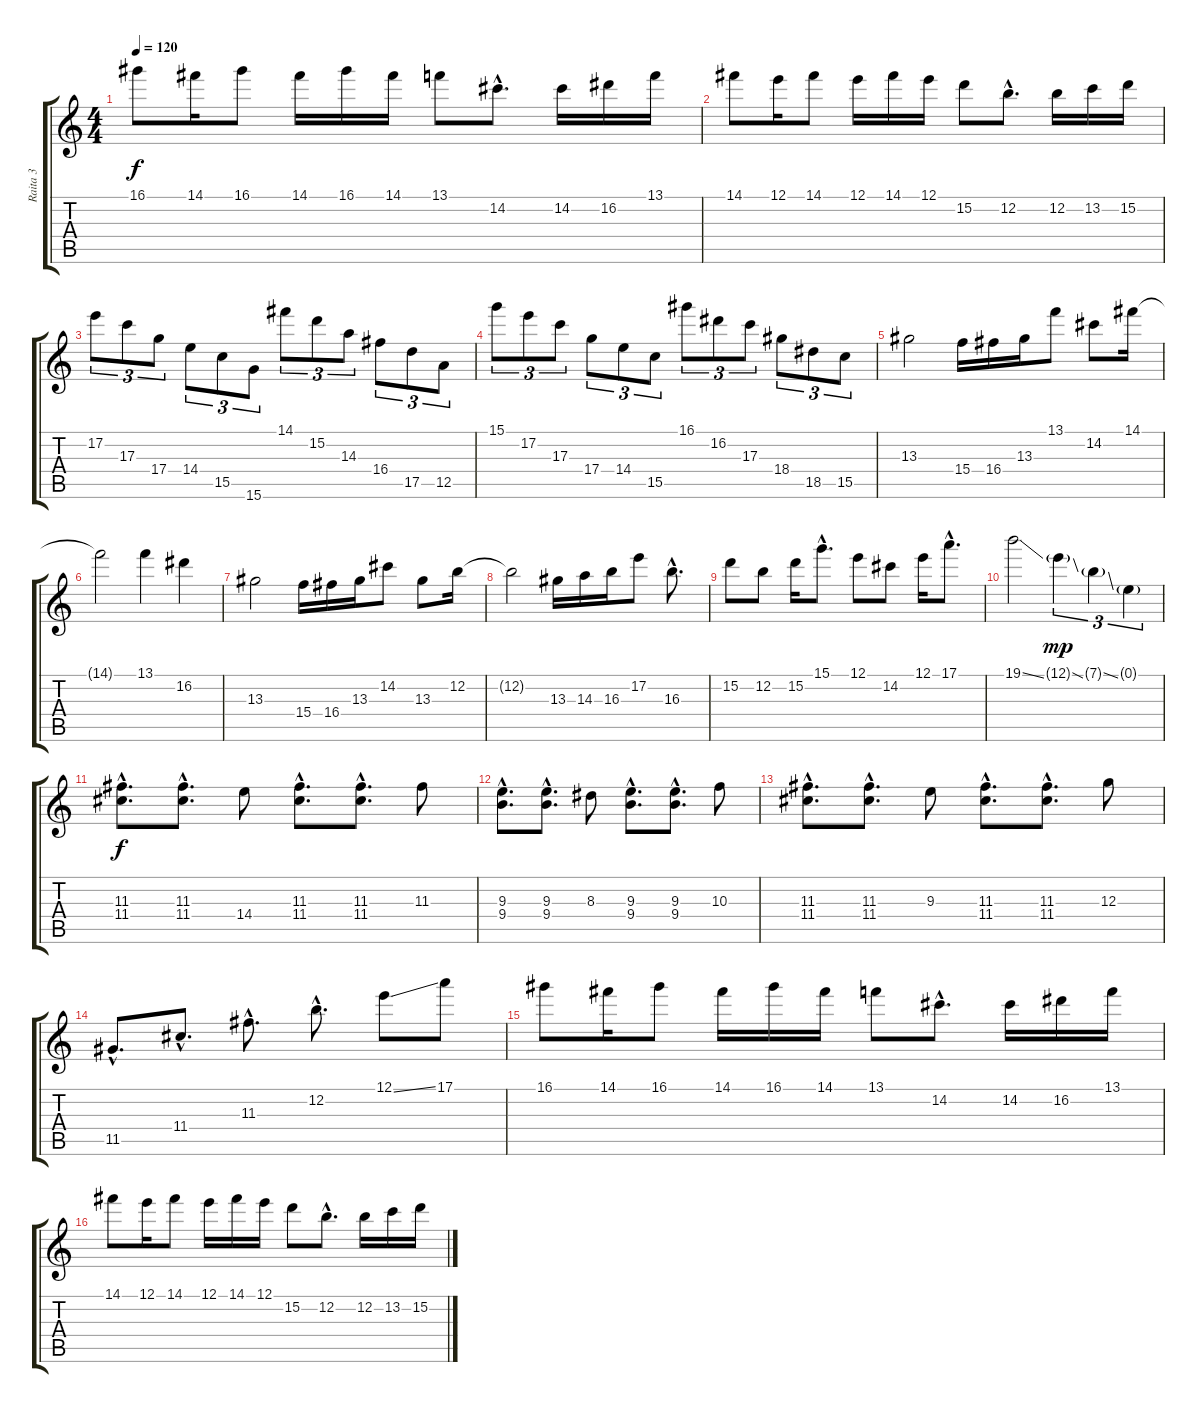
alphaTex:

\track ("Raita 3" "Raita 3") {instrument overdrivenguitar}
\staff {score tabs}
\tuning (E4 B3 G3 D3 A2 E2) {hide}
\ts (4 4)
\tempo 120
\clef g2
\ks c
16.1.8{dy f} 14.1.16 16.1.8 14.1.16 16.1.16 14.1.16 13.1.8 14.2{hac}.8{d} 14.2.16 16.2.16 13.1.16 |
14.1.8 12.1.16 14.1.8 12.1.16 14.1.16 12.1.16 15.2.8 12.2{hac}.8{d} 12.2.16 13.2.16 15.2.16 |
17.2.8{tu (3 2)} 17.3.8{tu (3 2)} 17.4.8{tu (3 2)} 14.4.8{tu (3 2)} 15.5.8{tu (3 2)} 15.6.8{tu (3 2)} 14.1.8{tu (3 2)} 15.2.8{tu (3 2)} 14.3.8{tu (3 2)} 16.4.8{tu (3 2)} 17.5.8{tu (3 2)} 12.5.8{tu (3 2)} |
15.1.8{tu (3 2)} 17.2.8{tu (3 2)} 17.3.8{tu (3 2)} 17.4.8{tu (3 2)} 14.4.8{tu (3 2)} 15.5.8{tu (3 2)} 16.1.8{tu (3 2)} 16.2.8{tu (3 2)} 17.3.8{tu (3 2)} 18.4.8{tu (3 2)} 18.5.8{tu (3 2)} 15.5.8{tu (3 2)} |
13.3.2 15.4.16 16.4.16 13.3.16 13.1.8 14.2.8 14.1.16 |
14.1{t}.2 13.1.4 16.2.4 |
13.3.2 15.4.16 16.4.16 13.3.16 14.2.8 13.3.8 12.2.16 |
12.2{t}.2 13.3.16 14.3.16 16.3.16 17.2.8 16.3{hac}.8{d} |
15.2.8 12.2.8 15.2.16 15.1{hac}.8{d} 12.1.8 14.2.8 12.1.16 17.1{hac}.8{d} |
19.1{ss}.2 12.1{ss g}.4{tu (3 2) dy mp} 7.1{ss g}.4{tu (3 2)} 0.1{g}.4{tu (3 2)} |
(11.3{hac} 11.4{hac}).8{d dy f} (11.3{hac} 11.4{hac}).8{d} 14.4.8 (11.3{hac} 11.4{hac}).8{d} (11.3{hac} 11.4{hac}).8{d} 11.3.8 |
(9.3{hac} 9.4{hac}).8{d} (9.3{hac} 9.4{hac}).8{d} 8.3.8 (9.3{hac} 9.4{hac}).8{d} (9.3{hac} 9.4{hac}).8{d} 10.3.8 |
(11.3{hac} 11.4{hac}).8{d} (11.3{hac} 11.4{hac}).8{d} 9.3.8 (11.3{hac} 11.4{hac}).8{d} (11.3{hac} 11.4{hac}).8{d} 12.3.8 |
11.5{hac}.8{d} 11.4{hac}.8{d} 11.3{hac}.8{d} 12.2{hac}.8{d} 12.1{ss}.8 17.1.8 |
16.1.8 14.1.16 16.1.8 14.1.16 16.1.16 14.1.16 13.1.8 14.2{hac}.8{d} 14.2.16 16.2.16 13.1.16 |
14.1.8 12.1.16 14.1.8 12.1.16 14.1.16 12.1.16 15.2.8 12.2{hac}.8{d} 12.2.16 13.2.16 15.2.16
